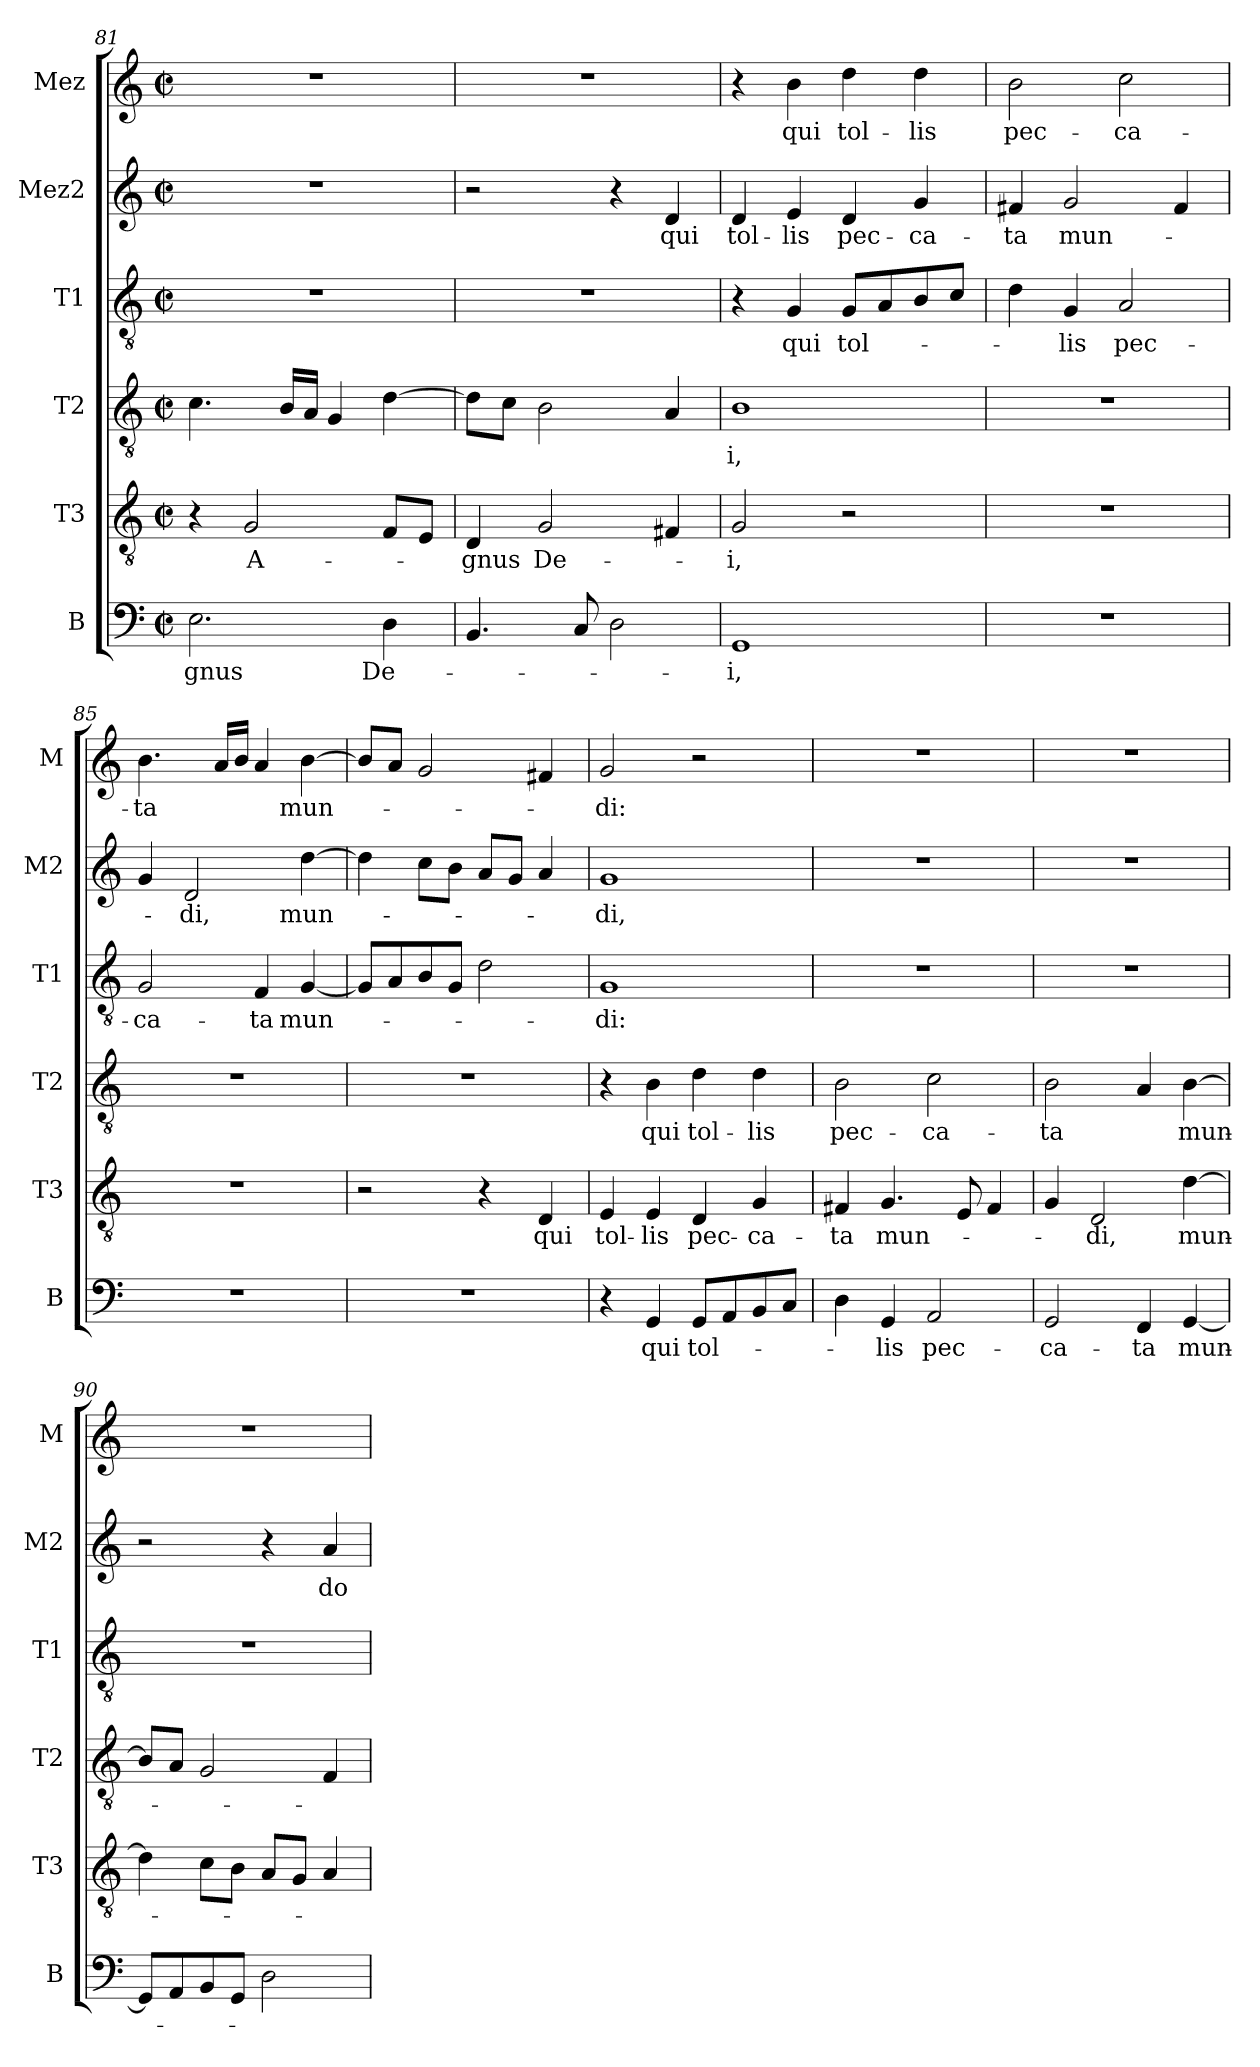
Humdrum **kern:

**kern	**text	**kern	**text	**kern	**text	**kern	**text	**kern	**text	**kern	**text
*part6	*part6	*part5	*part5	*part4	*part4	*part3	*part3	*part2	*part2	*part1	*part1
*staff6	*staff6	*staff5	*staff5	*staff4	*staff4	*staff3	*staff3	*staff2	*staff2	*staff1	*staff1
*I"B	*	*I"T3	*	*I"T2	*	*I"T1	*	*I"Mez2	*	*I"Mez	*
*I'B	*	*I'T3	*	*I'T2	*	*I'T1	*	*I'M2	*	*I'M	*
*clefF4	*	*clefGv2	*	*clefGv2	*	*clefGv2	*	*clefG2	*	*clefG2	*
*k[]	*	*k[]	*	*k[]	*	*k[]	*	*k[]	*	*k[]	*
*M2/2	*	*M2/2	*	*M2/2	*	*M2/2	*	*M2/2	*	*M2/2	*
*met(c|)	*	*met(c|)	*	*met(c|)	*	*met(c|)	*	*met(c|)	*	*met(c|)	*
=81	=81	=81	=81	=81	=81	=81	=81	=81	=81	=81	=81
2.E\	-gnus	4r	.	4.c\	.	1r	.	1r	.	1r	.
.	.	2G/	A-	.	.	.	.	.	.	.	.
.	.	.	.	16B/LL	.	.	.	.	.	.	.
.	.	.	.	16A/JJ	.	.	.	.	.	.	.
.	.	.	.	4G/	.	.	.	.	.	.	.
4D\	De-	8F/L	.	[4d\	.	.	.	.	.	.	.
.	.	8E/J	.	.	.	.	.	.	.	.	.
=82	=82	=82	=82	=82	=82	=82	=82	=82	=82	=82	=82
4.BB/	.	4D/	-gnus	8d\L]	.	1r	.	2r	.	1r	.
.	.	.	.	8c\J	.	.	.	.	.	.	.
.	.	2G/	De-	2B\	.	.	.	.	.	.	.
8C/	.	.	.	.	.	.	.	.	.	.	.
2D\	.	.	.	.	.	.	.	4r	.	.	.
.	.	4F#X/	.	4A/	.	.	.	4d/	qui	.	.
=83	=83	=83	=83	=83	=83	=83	=83	=83	=83	=83	=83
1GG	-i,	2G/	-i,	1B	-i,	4r	.	4d/	tol-	4r	.
.	.	.	.	.	.	4G/	qui	4e/	-lis	4b\	qui
.	.	2r	.	.	.	8G/L	tol-	4d/	pec-	4dd\	tol-
.	.	.	.	.	.	8A/	.	.	.	.	.
.	.	.	.	.	.	8B/	.	4g/	-ca-	4dd\	-lis
.	.	.	.	.	.	8c/J	.	.	.	.	.
=84	=84	=84	=84	=84	=84	=84	=84	=84	=84	=84	=84
1r	.	1r	.	1r	.	4d\	.	4f#X/	-ta	2b\	pec-
.	.	.	.	.	.	4G/	-lis	2g/	mun-	.	.
.	.	.	.	.	.	2A/	pec-	.	.	2cc\	-ca-
.	.	.	.	.	.	.	.	4f#/	.	.	.
=85	=85	=85	=85	=85	=85	=85	=85	=85	=85	=85	=85
1r	.	1r	.	1r	.	2G/	-ca-	4g/	.	4.b\	-ta
.	.	.	.	.	.	.	.	2d/	-di,	.	.
.	.	.	.	.	.	.	.	.	.	16a/LL	.
.	.	.	.	.	.	.	.	.	.	16b/JJ	.
.	.	.	.	.	.	4F/	-ta	.	.	4a/	.
.	.	.	.	.	.	[4G/	mun-	[4dd\	mun-	[4b\	mun-
=86	=86	=86	=86	=86	=86	=86	=86	=86	=86	=86	=86
1r	.	2r	.	1r	.	8G/L]	.	4dd\]	.	8b/L]	.
.	.	.	.	.	.	8A/	.	.	.	8a/J	.
.	.	.	.	.	.	8B/	.	8cc\L	.	2g/	.
.	.	.	.	.	.	8G/J	.	8b\J	.	.	.
.	.	4r	.	.	.	2d\	.	8a/L	.	.	.
.	.	.	.	.	.	.	.	8g/J	.	.	.
.	.	4D/	qui	.	.	.	.	4a/	.	4f#X/	.
=87	=87	=87	=87	=87	=87	=87	=87	=87	=87	=87	=87
4r	.	4E/	tol-	4r	.	1G	-di:	1g	-di,	2g/	-di:
4GG/	qui	4E/	-lis	4B\	qui	.	.	.	.	.	.
8GG/L	tol-	4D/	pec-	4d\	tol-	.	.	.	.	2r	.
8AA/	.	.	.	.	.	.	.	.	.	.	.
8BB/	.	4G/	-ca-	4d\	-lis	.	.	.	.	.	.
8C/J	.	.	.	.	.	.	.	.	.	.	.
=88	=88	=88	=88	=88	=88	=88	=88	=88	=88	=88	=88
4D\	.	4F#X/	-ta	2B\	pec-	1r	.	1r	.	1r	.
4GG/	-lis	4.G/	mun-	.	.	.	.	.	.	.	.
2AA/	pec-	.	.	2c\	-ca-	.	.	.	.	.	.
.	.	8E/	.	.	.	.	.	.	.	.	.
.	.	4F#/	.	.	.	.	.	.	.	.	.
=89	=89	=89	=89	=89	=89	=89	=89	=89	=89	=89	=89
2GG/	-ca-	4G/	.	2B\	-ta	1r	.	1r	.	1r	.
.	.	2D/	-di,	.	.	.	.	.	.	.	.
4FF/	-ta	.	.	4A/	.	.	.	.	.	.	.
[4GG/	mun-	[4d\	mun-	[4B\	mun-	.	.	.	.	.	.
=90	=90	=90	=90	=90	=90	=90	=90	=90	=90	=90	=90
8GG/L]	.	4d\]	.	8B/L]	.	1r	.	2r	.	1r	.
8AA/	.	.	.	8A/J	.	.	.	.	.	.	.
8BB/	.	8c\L	.	2G/	.	.	.	.	.	.	.
8GG/J	.	8B\J	.	.	.	.	.	.	.	.	.
2D\	.	8A/L	.	.	.	.	.	4r	.	.	.
.	.	8G/J	.	.	.	.	.	.	.	.	.
.	.	4A/	.	4F/	.	.	.	4a/	do-	.	.
=	=	=	=	=	=	=	=	=	=	=	=
*-	*-	*-	*-	*-	*-	*-	*-	*-	*-	*-	*-
